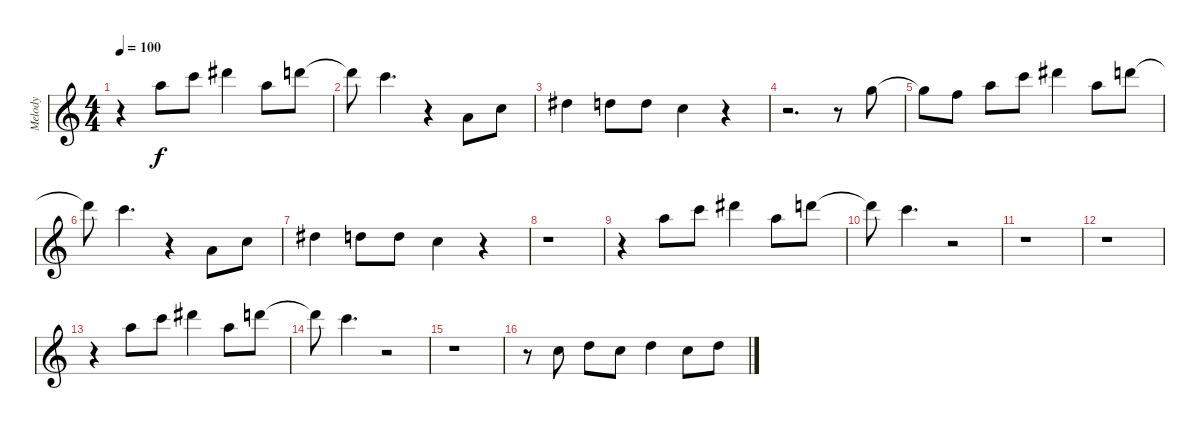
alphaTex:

\track ("Melody" "Melody") {instrument overdrivenguitar}
\staff {score}
\tuning (E4 B3 G3 D3 A2 E2) {hide}
\ts (4 4)
\tempo 100
\clef g2
\ks c
r.4{dy f} 5.1.8 8.1.8 11.1.4 10.2.8 10.1.8 |
10.1{t}.8 8.1.4{d} r.4 7.4.8 5.3.8 |
4.2.4 3.2.8 3.2.8 1.2.4 r.4 |
r.2{d} r.8 3.1.8 |
3.1{t}.8 1.1.8 5.1.8 8.1.8 11.1.4 10.2.8 10.1.8 |
10.1{t}.8 8.1.4{d} r.4 7.4.8 5.3.8 |
4.2.4 3.2.8 3.2.8 1.2.4 r.4 |
r.1 |
r.4 5.1.8 8.1.8 11.1.4 10.2.8 10.1.8 |
10.1{t}.8 8.1.4{d} r.2 |
r.1 |
r.1 |
r.4 5.1.8 8.1.8 11.1.4 10.2.8 10.1.8 |
10.1{t}.8 8.1.4{d} r.2 |
r.1 |
r.8 1.2.8 3.2.8 1.2.8 3.2.4 1.2.8 3.2.8
